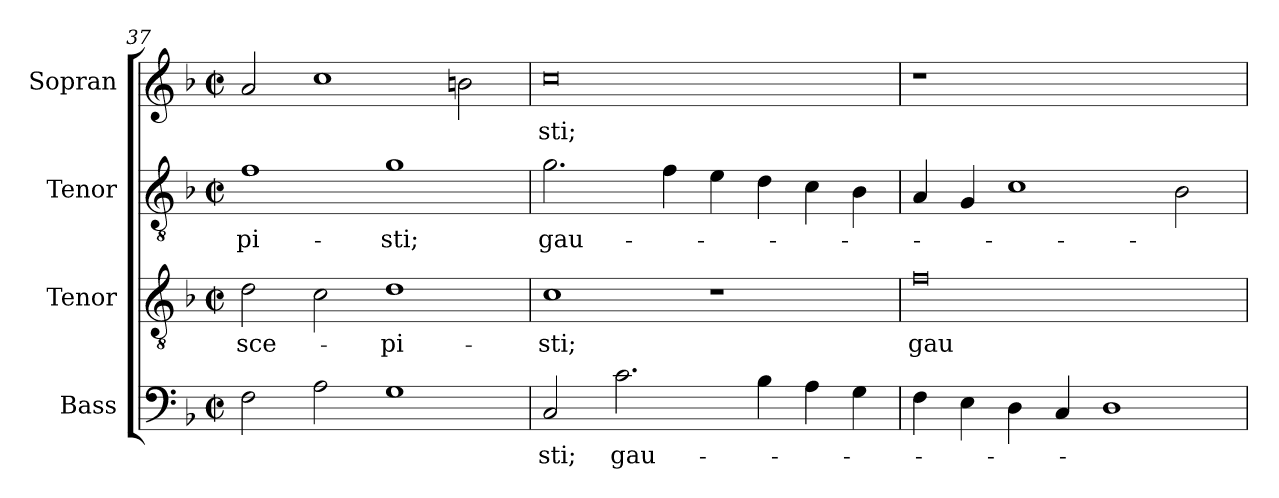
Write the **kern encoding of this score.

**kern	**text	**kern	**text	**kern	**text	**kern	**text
*part4	*part4	*part3	*part3	*part2	*part2	*part1	*part1
*staff4	*staff4	*staff3	*staff3	*staff2	*staff2	*staff1	*staff1
*I"Bass	*	*I"Tenor	*	*I"Tenor	*	*I"Sopran	*
*	*	*I'Tenor	*	*	*	*	*
*clefF4	*	*clefGv2	*	*clefGv2	*	*clefG2	*
*	*	*ITrd7c12	*	*ITrd7c12	*	*	*
*k[b-]	*	*k[b-]	*	*k[b-]	*	*k[b-]	*
*F:	*	*F:	*	*F:	*	*F:	*
*M2/2	*	*M2/2	*	*M2/2	*	*M2/2	*
*met(c|)	*	*met(c|)	*	*met(c|)	*	*met(c|)	*
=37	=37	=37	=37	=37	=37	=37	=37
!	!	!	!LO:LY:b:color=#000000	!	!	!	!
!	!	!	!	!	!LO:LY:b:color=#000000	!	!
2Fi\	.	2Di\	-sce-	1Fi	-pi-	2ai/	.
2Ai\	.	2Ci\	.	.	.	1cci	.
!	!	!	!LO:LY:b:color=#000000	!	!	!	!
!	!	!	!	!	!LO:LY:b:color=#000000	!	!
1Gi	.	1Di	-pi-	1Gi	-sti;	.	.
.	.	.	.	.	.	2bni\	.
=38	=38	=38	=38	=38	=38	=38	=38
!	!LO:LY:b:color=#000000	!	!	!	!	!	!
!	!	!	!LO:LY:b:color=#000000	!	!	!	!
!	!	!	!	!	!LO:LY:b:color=#000000	!	!
!	!	!	!	!	!	!	!LO:LY:b:color=#000000
2Ci/	-sti;	1Ci	-sti;	2.Gi\	gau-	0cci	-sti;
!	!LO:LY:b:color=#000000	!	!	!	!	!	!
2.ci\	gau-	.	.	.	.	.	.
.	.	.	.	4Fi\	.	.	.
.	.	1r	.	4Ei\	.	.	.
4B-i\	.	.	.	4Di\	.	.	.
4Ai\	.	.	.	4Ci\	.	.	.
4Gi\	.	.	.	4BB-i\	.	.	.
=39	=39	=39	=39	=39	=39	=39	=39
!	!	!	!LO:LY:b:color=#000000	!	!	!LO:N:vis=1	!
4Fi\	.	0Fi	gau-	4AAi/	.	1r	.
4Ei\	.	.	.	4GGi/	.	.	.
4Di\	.	.	.	1Ci	.	.	.
4Ci/	.	.	.	.	.	.	.
1Di	.	.	.	.	.	1ryy	.
.	.	.	.	2BB-i\	.	.	.
=	=	=	=	=	=	=	=
*-	*-	*-	*-	*-	*-	*-	*-
